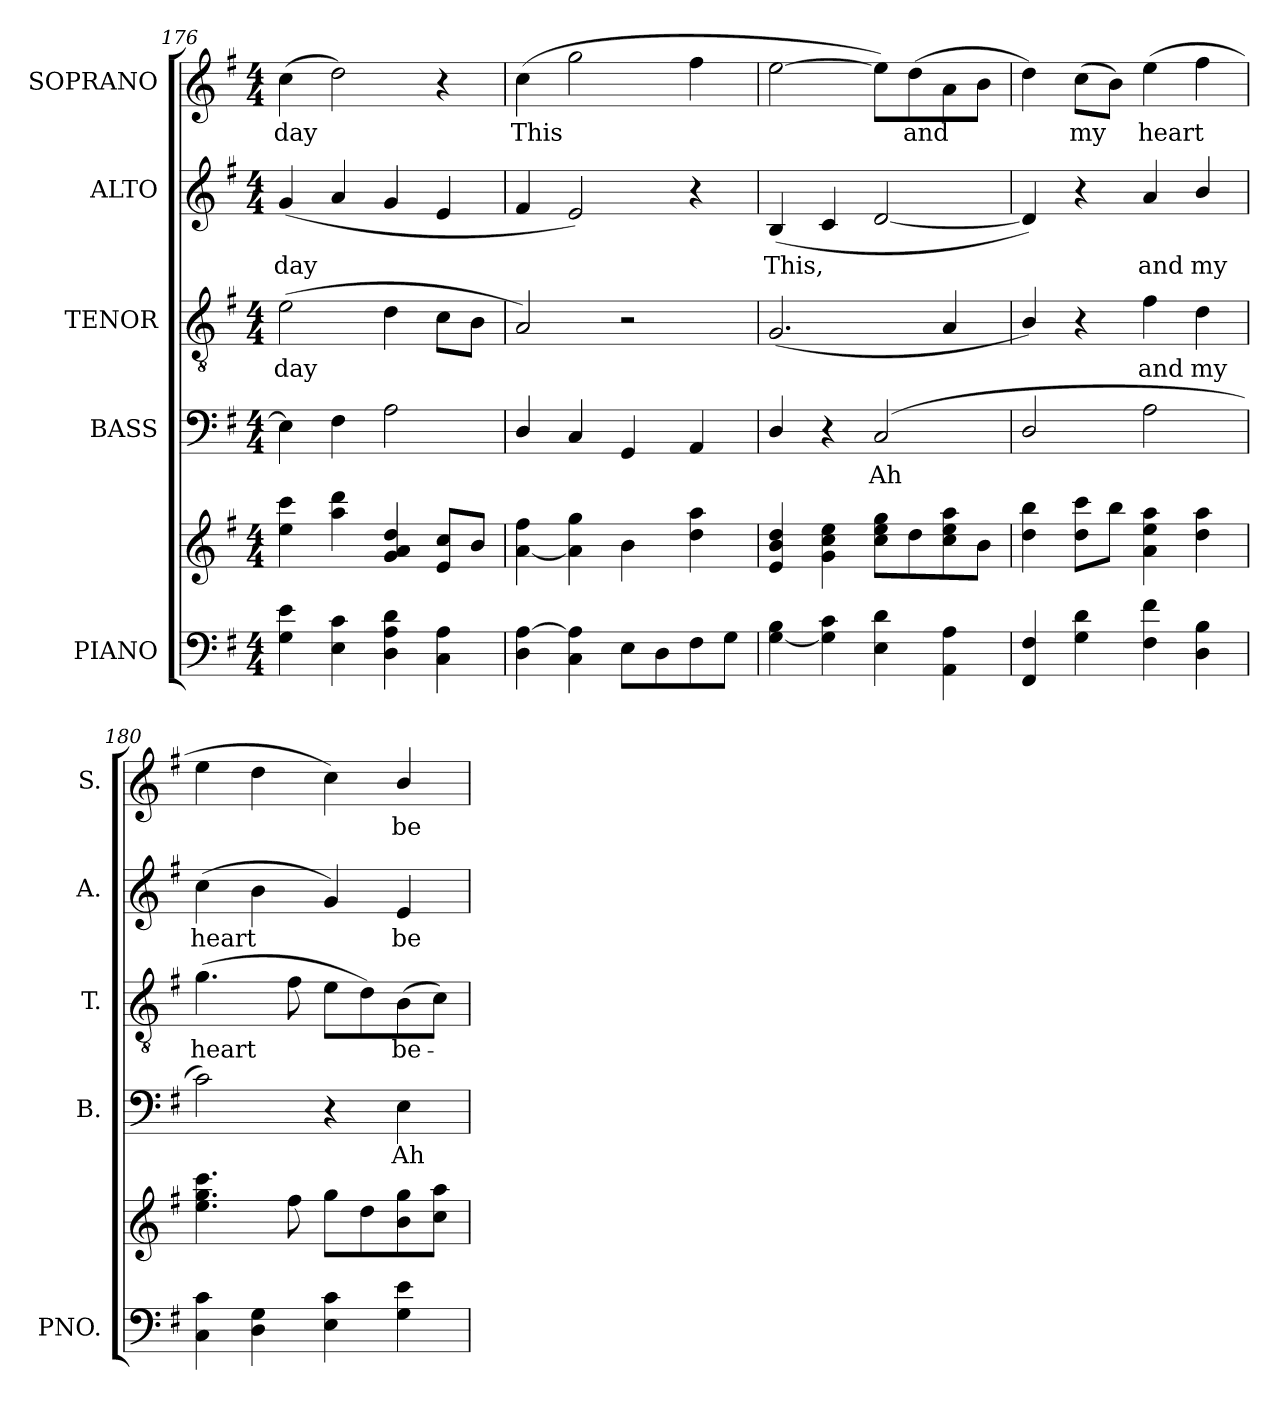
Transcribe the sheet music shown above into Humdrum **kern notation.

**kern	**kern	**kern	**text	**kern	**text	**kern	**text	**kern	**text
*part5	*part5	*part4	*part4	*part3	*part3	*part2	*part2	*part1	*part1
*staff6	*staff5	*staff4	*staff4	*staff3	*staff3	*staff2	*staff2	*staff1	*staff1
*I"PIANO	*	*I"BASS	*	*I"TENOR	*	*I"ALTO	*	*I"SOPRANO	*
*I'PNO.	*	*I'B.	*	*I'T.	*	*I'A.	*	*I'S.	*
*clefF4	*clefG2	*clefF4	*	*clefGv2	*	*clefG2	*	*clefG2	*
*	*	*	*	*ITrd7c12	*	*	*	*	*
*k[f#]	*k[f#]	*k[f#]	*	*k[f#]	*	*k[f#]	*	*k[f#]	*
*G:	*G:	*G:	*	*G:	*	*G:	*	*G:	*
*M4/4	*M4/4	*M4/4	*	*M4/4	*	*M4/4	*	*M4/4	*
=176	=176	=176	=176	=176	=176	=176	=176	=176	=176
!	!	!	!	!	!LO:LY:b:color=#000000	!	!	!	!
!	!	!	!	!	!	!	!LO:LY:b:color=#000000	!	!
!	!	!	!	!	!	!	!	!	!LO:LY:b:color=#000000
4Gi\ 4ei	4eei\ 4ccci	4Ei\]	.	(2Ei\	-day	(4gi/	-day	(4cci\	-day
4Ei\ 4ci	4aai\ 4dddi	4F#i\	.	.	.	4ai/	.	2ddi\)	.
4Di\ 4Ai 4di	4gi/ 4ai 4ddi	2Ai\	.	4Di\	.	4gi/	.	.	.
4Ci\ 4Ai	8ei/ 8cciL	.	.	8Ci\L	.	4ei/	.	4r	.
.	8bi/J	.	.	8BBi\J	.	.	.	.	.
=177	=177	=177	=177	=177	=177	=177	=177	=177	=177
!	!	!	!	!	!	!	!	!	!LO:LY:b:color=#000000
4Di\ [4Ai	[4ai\ 4ff#i	4Di/	.	2AAi/)	.	4f#i/	.	(4cci\	This
4Ci\ 4Ai]	4ai\] 4ggi	4Ci/	.	.	.	2ei/)	.	2ggi\	.
!	!	!	!	!	!LO:LY:b:color=#000000	!	!	!	!
8Ei\L	4bi\	4GGi/	.	2r	This,	.	.	.	.
8Di\	.	.	.	.	.	.	.	.	.
8F#i\	4ddi\ 4aai	4AAi/	.	.	.	4r	.	4ff#i\	.
8Gi\J	.	.	.	.	.	.	.	.	.
=178	=178	=178	=178	=178	=178	=178	=178	=178	=178
!	!	!	!	!	!	!	!LO:LY:b:color=#000000	!	!
[4Gi\ 4Bi	4ei/ 4bi 4ddi	4Di/	.	(2.GGi/	.	(4Bi/	This,	[2eei\	.
4Gi\] 4ci	4gi\ 4cci 4eei	4r	.	.	.	4ci/	.	.	.
!	!	!	!LO:LY:b:color=#000000	!	!	!	!	!	!
4Ei\ 4di	8cci\ 8eei 8ggiL	(2Ci/	Ah	.	.	[2di/	.	8eei\L])	.
!	!	!	!	!	!	!	!	!	!LO:LY:b:color=#000000
.	8ddi\	.	.	.	.	.	.	(8ddi\	and
4AAi\ 4Ai	8cci\ 8eei 8aai	.	.	4AAi/	.	.	.	8ai\	.
.	8bi\J	.	.	.	.	.	.	8bi\J	.
=179	=179	=179	=179	=179	=179	=179	=179	=179	=179
4FF#i/ 4F#i	4ddi\ 4bbi	2Di/	.	4BBi/)	.	4di/])	.	4ddi\)	.
!	!	!	!	!	!	!	!	!	!LO:LY:b:color=#000000
4Gi\ 4di	8ddi\ 8ccciL	.	.	4r	.	4r	.	(8cci\L	my
.	8bbi\J	.	.	.	.	.	.	8bi\J)	.
!	!	!	!	!	!LO:LY:b:color=#000000	!	!	!	!
!	!	!	!	!	!	!	!LO:LY:b:color=#000000	!	!
!	!	!	!	!	!	!	!	!	!LO:LY:b:color=#000000
4F#i\ 4f#i	4ai\ 4eei 4aai	2Ai\	.	4F#i\	and	4ai/	and	(4eei\	heart
!	!	!	!	!	!LO:LY:b:color=#000000	!	!	!	!
!	!	!	!	!	!	!	!LO:LY:b:color=#000000	!	!
4Di\ 4Bi	4ddi\ 4aai	.	.	4Di\	my	4bi/	my	4ff#i\	.
=180	=180	=180	=180	=180	=180	=180	=180	=180	=180
!	!	!	!	!	!LO:LY:b:color=#000000	!	!	!	!
!	!	!	!	!	!	!	!LO:LY:b:color=#000000	!	!
4Ci\ 4ci	4.eei\ 4.ggi 4.ccci	2ci\)	.	(4.Gi\	heart	(4cci\	heart	4eei\	.
4Di\ 4Gi	.	.	.	.	.	4bi\	.	4ddi\	.
.	8ff#i\	.	.	8F#i\	.	.	.	.	.
4Ei\ 4ci	8ggi\L	4r	.	8Ei\L	.	4gi/)	.	4cci\)	.
.	8ddi\	.	.	8Di\)	.	.	.	.	.
!	!	!	!LO:LY:b:color=#000000	!	!	!	!	!	!
!	!	!	!	!	!LO:LY:b:color=#000000	!	!	!	!
!	!	!	!	!	!	!	!LO:LY:b:color=#000000	!	!
!	!	!	!	!	!	!	!	!	!LO:LY:b:color=#000000
4Gi\ 4ei	8bi\ 8ggi	4Ei\	Ah	(8BBi\	be-	4ei/	be-	4bi/	be-
.	8cci\ 8aaiJ	.	.	8Ci\J)	.	.	.	.	.
=	=	=	=	=	=	=	=	=	=
*-	*-	*-	*-	*-	*-	*-	*-	*-	*-
